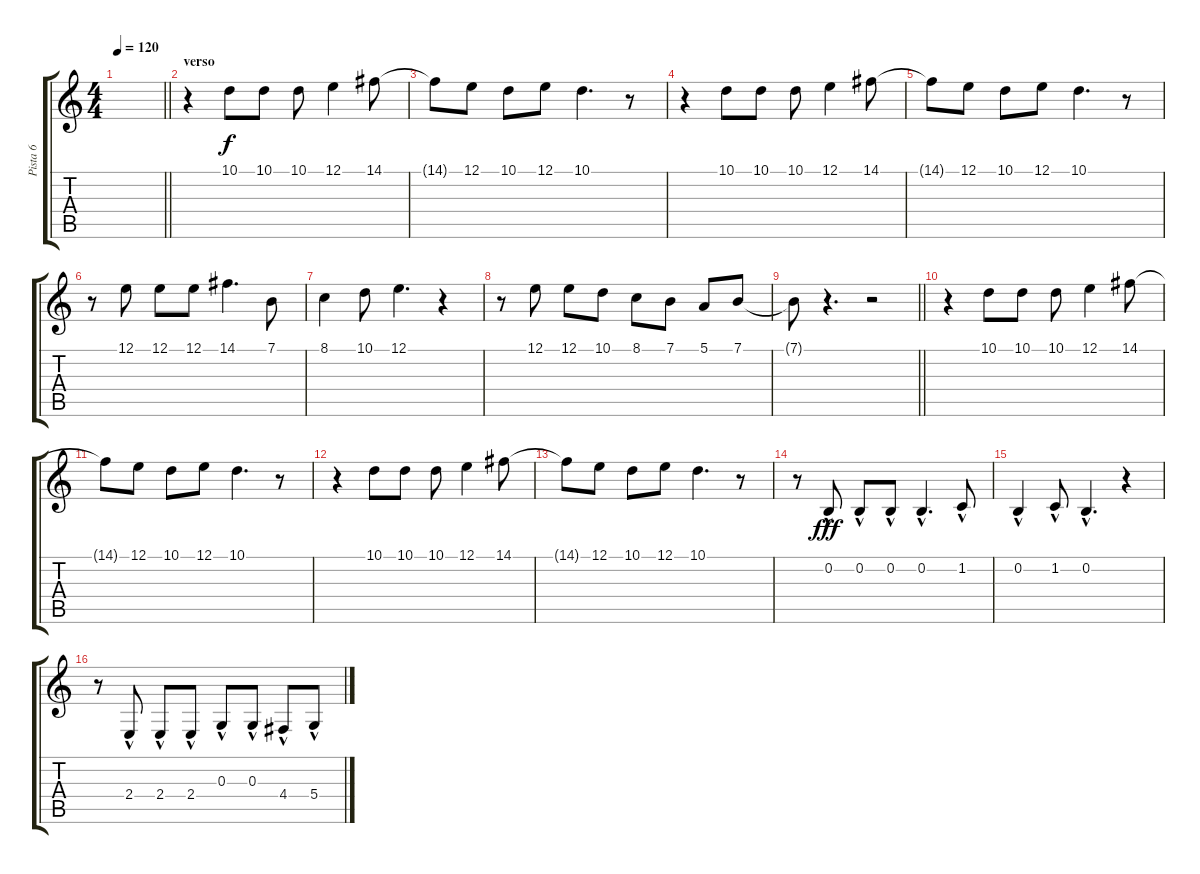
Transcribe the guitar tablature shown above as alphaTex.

\track ("Pista 6" "Pista 6") {instrument lead1square}
\staff {score tabs}
\tuning (E4 B3 G3 D3 A2 E2) {hide}
\ts (4 4)
\tempo 120
\clef g2
\barLineRight lightlight
\ks c
|
\section ("" "verso")
r.4 10.1.8{dy f} 10.1.8 10.1.8 12.1.4 14.1.8 |
14.1{t}.8 12.1.8 10.1.8 12.1.8 10.1.4{d} r.8 |
r.4 10.1.8 10.1.8 10.1.8 12.1.4 14.1.8 |
14.1{t}.8 12.1.8 10.1.8 12.1.8 10.1.4{d} r.8 |
r.8 12.1.8 12.1.8 12.1.8 14.1.4{d} 7.1.8 |
8.1.4 10.1.8 12.1.4{d} r.4 |
r.8 12.1.8 12.1.8 10.1.8 8.1.8 7.1.8 5.1.8 7.1.8 |
\barLineRight lightlight
7.1{t}.8 r.4{d} r.2 |
r.4 10.1.8 10.1.8 10.1.8 12.1.4 14.1.8 |
14.1{t}.8 12.1.8 10.1.8 12.1.8 10.1.4{d} r.8 |
r.4 10.1.8 10.1.8 10.1.8 12.1.4 14.1.8 |
14.1{t}.8 12.1.8 10.1.8 12.1.8 10.1.4{d} r.8 |
r.8 0.2{hac}.8{dy fff} 0.2{hac}.8 0.2{hac}.8 0.2{hac}.4{d} 1.2{hac}.8 |
0.2{hac}.4 1.2{hac}.8 0.2{hac}.4{d} r.4 |
r.8 2.4{hac}.8 2.4{hac}.8 2.4{hac}.8 0.3{hac}.8 0.3{hac}.8 4.4{hac}.8 5.4{hac}.8
